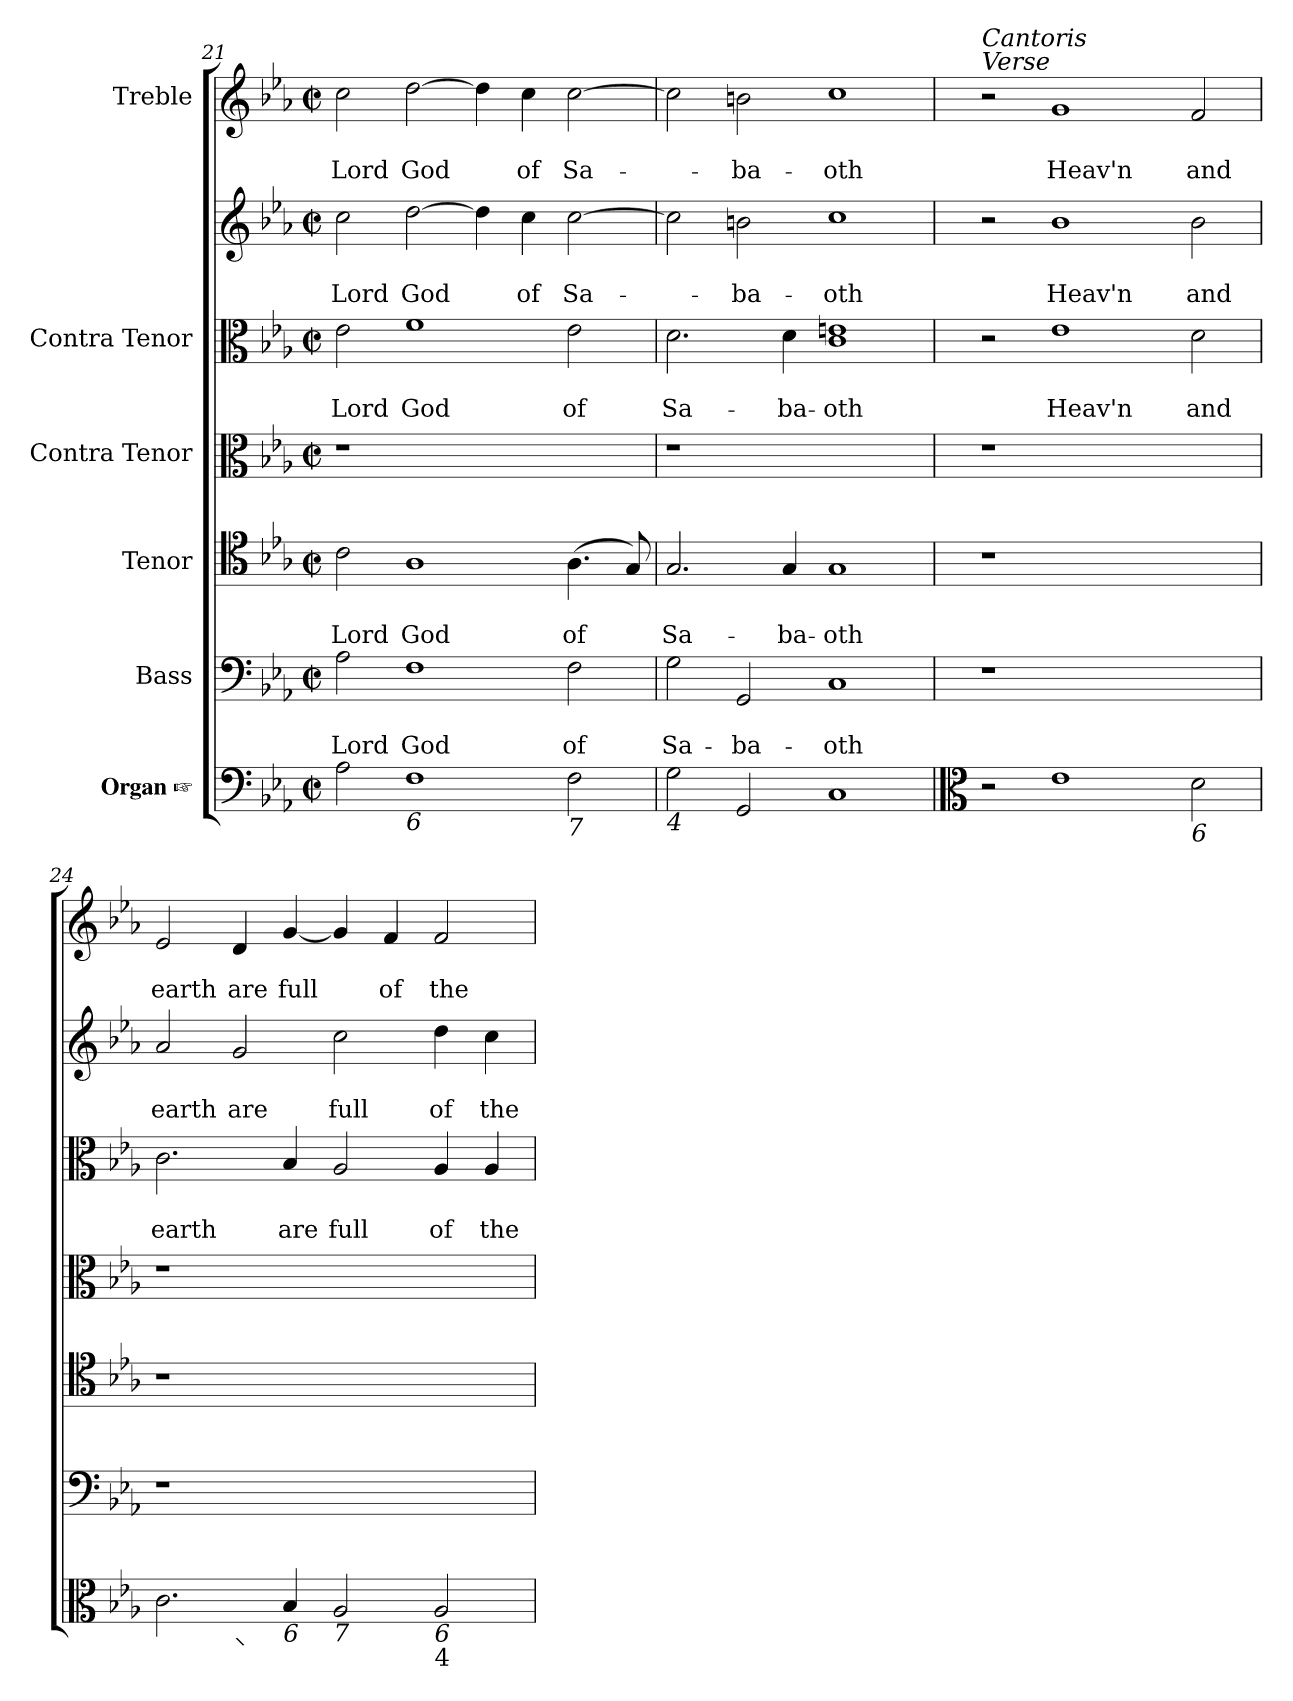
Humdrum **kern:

**kern	**kern	**text	**text	**kern	**text	**text	**kern	**kern	**text	**text	**kern	**text	**text	**kern	**text	**text
*part7	*part6	*part6	*part6	*part5	*part5	*part5	*part4	*part3	*part3	*part3	*part2	*part2	*part2	*part1	*part1	*part1
*staff7	*staff6	*staff6	*staff6	*staff5	*staff5	*staff5	*staff4	*staff3	*staff3	*staff3	*staff2	*staff2	*staff2	*staff1	*staff1	*staff1
*I"Organ     ☞	*I"Bass	*	*	*I"Tenor	*	*	*I"Contra Tenor	*I"Contra Tenor	*	*	*	*	*	*I"Treble	*	*
*clefF4	*clefF4	*	*	*clefC4	*	*	*clefC3	*clefC3	*	*	*clefG2	*	*	*clefG2	*	*
*k[b-e-a-]	*k[b-e-a-]	*	*	*k[b-e-a-]	*	*	*k[b-e-a-]	*k[b-e-a-]	*	*	*k[b-e-a-]	*	*	*k[b-e-a-]	*	*
*E-:	*E-:	*	*	*E-:	*	*	*E-:	*E-:	*	*	*E-:	*	*	*E-:	*	*
*M2/2	*M2/2	*	*	*M2/2	*	*	*M2/2	*M2/2	*	*	*M2/2	*	*	*M2/2	*	*
*met(c|)	*met(c|)	*	*	*met(c|)	*	*	*met(c|)	*met(c|)	*	*	*met(c|)	*	*	*met(c|)	*	*
=21	=21	=21	=21	=21	=21	=21	=21	=21	=21	=21	=21	=21	=21	=21	=21	=21
!	!	!	!LO:LY:b	!	!	!LO:LY:b	!	!	!	!LO:LY:b	!	!	!LO:LY:b	!	!	!LO:LY:b
2A-\	2A-\	.	Lord	2c\	.	Lord	1r	2e-\	.	Lord	2cc\	.	Lord	2cc\	.	Lord
!LO:TX:b:i:t=6	!	!	!	!	!	!	!	!	!	!	!	!	!	!	!	!
!	!	!	!LO:LY:b	!	!	!LO:LY:b	!	!	!	!LO:LY:b	!	!	!LO:LY:b	!	!	!LO:LY:b
1F	1F	.	God	1A-	.	God	.	1f	.	God	[2dd\	.	God	[2dd\	.	God
.	.	.	.	.	.	.	1ryy	.	.	.	4dd\]	.	.	4dd\]	.	.
!	!	!	!	!	!	!	!	!	!	!	!	!	!LO:LY:b	!	!	!LO:LY:b
.	.	.	.	.	.	.	.	.	.	.	4cc\	.	of	4cc\	.	of
!LO:TX:b:i:t=7	!	!	!	!	!	!	!	!	!	!	!	!	!	!	!	!
!	!	!	!LO:LY:b	!	!	!LO:LY:b	!	!	!	!LO:LY:b	!	!	!LO:LY:b	!	!	!LO:LY:b
2F\	2F\	.	of	(>4.A-\	.	of	.	2e-\	.	of	[2cc\	.	Sa-	[2cc\	.	Sa-
.	.	.	.	8G/)	.	.	.	.	.	.	.	.	.	.	.	.
=22	=22	=22	=22	=22	=22	=22	=22	=22	=22	=22	=22	=22	=22	=22	=22	=22
!LO:TX:b:i:t=4	!	!	!	!	!	!	!	!	!	!	!	!	!	!	!	!
!	!	!	!LO:LY:b	!	!	!LO:LY:b	!	!	!	!LO:LY:b	!	!	!	!	!	!
2G\	2G\	.	Sa-	2.G/	.	Sa-	1r	2.d\	.	Sa-	2cc\]	.	.	2cc\]	.	.
!	!	!	!LO:LY:b	!	!	!	!	!	!	!	!	!	!LO:LY:b	!	!	!LO:LY:b
2GG/	2GG/	.	-ba-	.	.	.	.	.	.	.	2bn\	.	-ba-	2bn\	.	-ba-
!	!	!	!	!	!	!LO:LY:b	!	!	!	!LO:LY:b	!	!	!	!	!	!
.	.	.	.	4G/	.	-ba-	.	4d\	.	-ba-	.	.	.	.	.	.
!	!	!	!LO:LY:b	!	!	!LO:LY:b	!	!	!	!LO:LY:b	!	!	!LO:LY:b	!	!	!LO:LY:b
1C	1C	.	-oth	1G	.	-oth	1ryy	1c 1en	.	-oth	1cc	.	-oth	1cc	.	-oth
!!LO:LB:g=z
=23	=23	=23	=23	=23	=23	=23	=23	=23	=23	=23	=23	=23	=23	=23	=23	=23
*clefC3	*	*	*	*	*	*	*	*	*	*	*	*	*	*	*	*
!	!	!	!	!	!	!	!	!	!	!	!	!	!	!LO:TX:a:i:t=Verse	!	!
!	!	!	!	!	!	!	!	!	!	!	!	!	!	!LO:TX:a:i:t=Cantoris	!	!
2r	1r	.	.	1r	.	.	1r	2r	.	.	2r	.	.	2r	.	.
!	!	!	!	!	!	!	!	!	!	!LO:LY:b	!	!	!LO:LY:b	!	!	!LO:LY:b
1e-	.	.	.	.	.	.	.	1e-	.	Heav'n	1b-	.	Heav'n	1g	.	Heav'n
.	1ryy	.	.	1ryy	.	.	1ryy	.	.	.	.	.	.	.	.	.
!LO:TX:b:i:t=6	!	!	!	!	!	!	!	!	!	!	!	!	!	!	!	!
!	!	!	!	!	!	!	!	!	!	!LO:LY:b	!	!	!LO:LY:b	!	!	!LO:LY:b
2d\	.	.	.	.	.	.	.	2d\	.	and	2b-\	.	and	2f/	.	and
=24	=24	=24	=24	=24	=24	=24	=24	=24	=24	=24	=24	=24	=24	=24	=24	=24
!LO:TX:b:i:t=6	!	!	!	!	!	!	!	!	!	!	!	!	!	!	!	!
!	!	!	!	!	!	!	!	!	!	!LO:LY:b	!	!	!LO:LY:b	!	!	!LO:LY:b
*^	*	*	*	*	*	*	*	*	*	*	*	*	*	*	*	*
2.c\	2ryy	1r	.	.	1r	.	.	1r	2.c\	.	earth	2a-/	.	earth	2e-/	.	earth
!	!LO:TX:b:i:t=⸜	!	!	!	!	!	!	!	!	!	!	!	!	!	!	!	!
!	!	!	!	!	!	!	!	!	!	!	!	!	!	!LO:LY:b	!	!	!LO:LY:b
.	1.ryy	.	.	.	.	.	.	.	.	.	.	2g/	.	are	4d/	.	are
!LO:TX:b:i:t=6	!	!	!	!	!	!	!	!	!	!	!	!	!	!	!	!	!
!	!	!	!	!	!	!	!	!	!	!	!LO:LY:b	!	!	!	!	!	!LO:LY:b
4B-/	.	.	.	.	.	.	.	.	4B-/	.	are	.	.	.	[4g/	.	full
!LO:TX:b:i:t=7	!	!	!	!	!	!	!	!	!	!	!	!	!	!	!	!	!
!	!	!	!	!	!	!	!	!	!	!	!LO:LY:b	!	!	!LO:LY:b	!	!	!
2A-/	.	1ryy	.	.	1ryy	.	.	1ryy	2A-/	.	full	2cc\	.	full	4g/]	.	.
!	!	!	!	!	!	!	!	!	!	!	!	!	!	!	!	!	!LO:LY:b
.	.	.	.	.	.	.	.	.	.	.	.	.	.	.	4f/	.	of
!LO:TX:b:i:t=6	!	!	!	!	!	!	!	!	!	!	!	!	!	!	!	!	!
!LO:TX:b:t=4	!	!	!	!	!	!	!	!	!	!	!	!	!	!	!	!	!
!	!	!	!	!	!	!	!	!	!	!	!LO:LY:b	!	!	!LO:LY:b	!	!	!LO:LY:b
2A-/	.	.	.	.	.	.	.	.	4A-/	.	of	4dd\	.	of	2f/	.	the
!	!	!	!	!	!	!	!	!	!	!	!LO:LY:b	!	!	!LO:LY:b	!	!	!
.	.	.	.	.	.	.	.	.	4A-/	.	the	4cc\	.	the	.	.	.
!LO:TX:b:i:t=--	!	!	!	!	!	!	!	!	!	!	!	!	!	!	!	!	!
!LO:TX:b:i:t=3	!	!	!	!	!	!	!	!	!	!	!	!	!	!	!	!	!
*v	*v	*	*	*	*	*	*	*	*	*	*	*	*	*	*	*	*
=	=	=	=	=	=	=	=	=	=	=	=	=	=	=	=	=
*-	*-	*-	*-	*-	*-	*-	*-	*-	*-	*-	*-	*-	*-	*-	*-	*-
